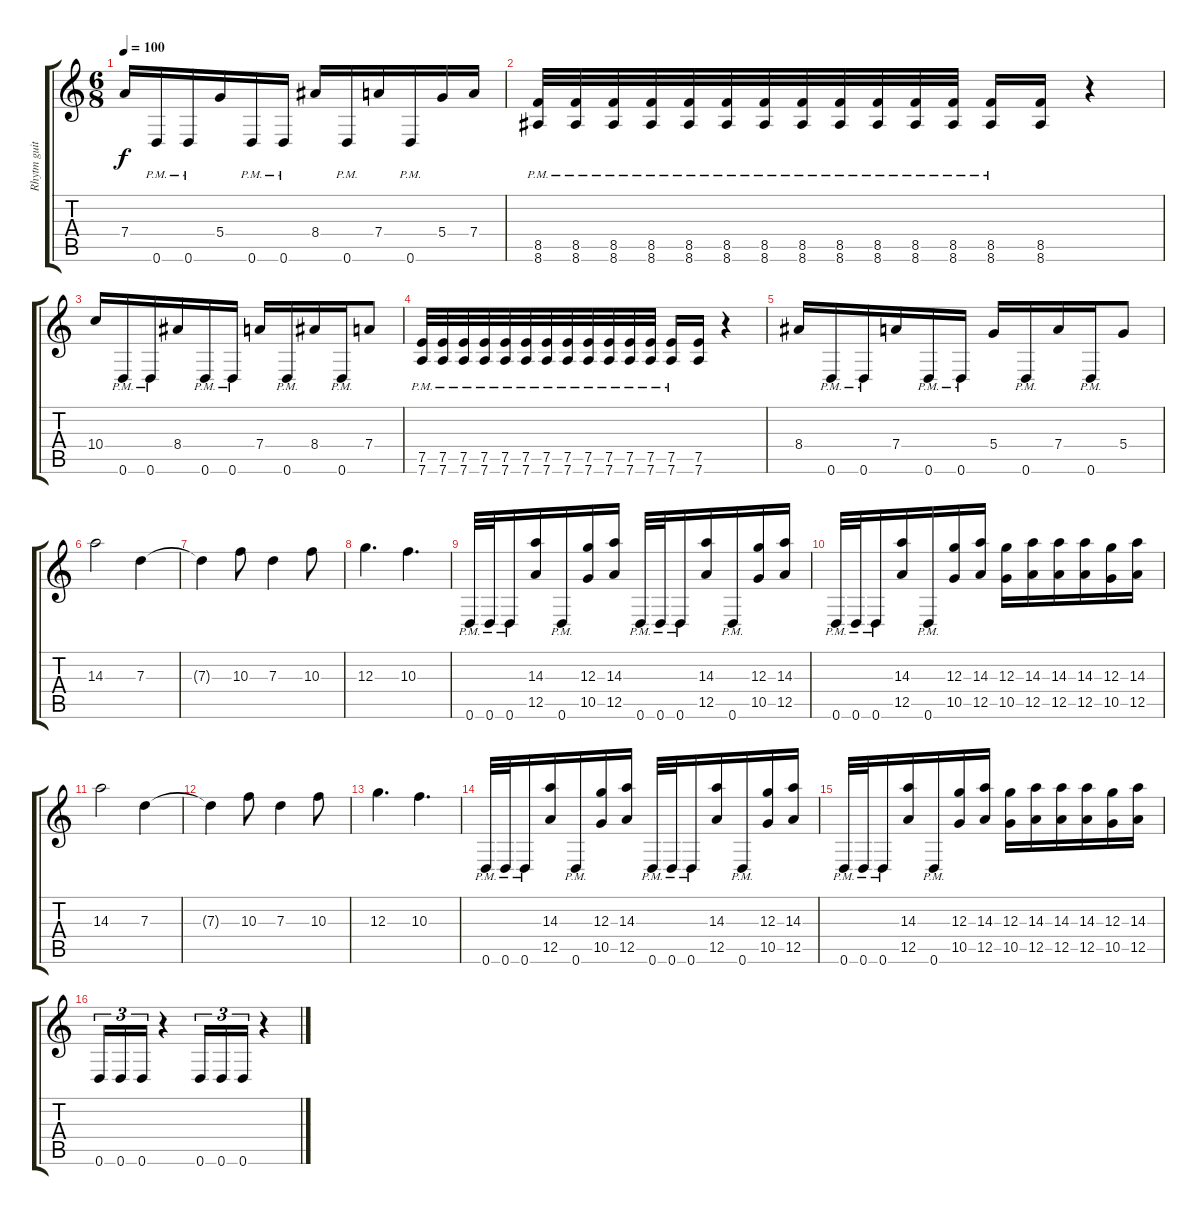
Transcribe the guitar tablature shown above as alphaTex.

\track ("Rhytm guitar" "Rhytm guit") {instrument distortionguitar}
\staff {score tabs}
\tuning (E4 B3 G3 D3 A2 D2) {hide}
\ts (6 8)
\tempo 100
\clef g2
\ks c
7.4.16{dy f} 0.6{pm}.16 0.6{pm}.16 5.4.16 0.6{pm}.16 0.6{pm}.16 8.4.16 0.6{pm}.16 7.4.16 0.6{pm}.16 5.4.16 7.4.16 |
(8.5{pm} 8.6{pm}).32 (8.5{pm} 8.6{pm}).32 (8.5{pm} 8.6{pm}).32 (8.5{pm} 8.6{pm}).32 (8.5{pm} 8.6{pm}).32 (8.5{pm} 8.6{pm}).32 (8.5{pm} 8.6{pm}).32 (8.5{pm} 8.6{pm}).32 (8.5{pm} 8.6{pm}).32 (8.5{pm} 8.6{pm}).32 (8.5{pm} 8.6{pm}).32 (8.5{pm} 8.6{pm}).32 (8.5{pm} 8.6{pm}).16 (8.5 8.6).16 r.4 |
10.4.16 0.6{pm}.16 0.6{pm}.16 8.4.16 0.6{pm}.16 0.6{pm}.16 7.4.16 0.6{pm}.16 8.4.16 0.6{pm}.16 7.4.8 |
(7.5{pm} 7.6{pm}).32 (7.5{pm} 7.6{pm}).32 (7.5{pm} 7.6{pm}).32 (7.5{pm} 7.6{pm}).32 (7.5{pm} 7.6{pm}).32 (7.5{pm} 7.6{pm}).32 (7.5{pm} 7.6{pm}).32 (7.5{pm} 7.6{pm}).32 (7.5{pm} 7.6{pm}).32 (7.5{pm} 7.6{pm}).32 (7.5{pm} 7.6{pm}).32 (7.5{pm} 7.6{pm}).32 (7.5{pm} 7.6{pm}).16 (7.5 7.6).16 r.4 |
8.4.16 0.6{pm}.16 0.6{pm}.16 7.4.16 0.6{pm}.16 0.6{pm}.16 5.4.16 0.6{pm}.16 7.4.16 0.6{pm}.16 5.4.8 |
14.3.2 7.3.4 |
7.3{t}.4 10.3.8 7.3.4 10.3.8 |
12.3.4{d} 10.3.4{d} |
0.6{pm}.32 0.6{pm}.32 0.6{pm}.16 (14.3 12.5).16 0.6{pm}.16 (12.3 10.5).16 (14.3 12.5).16 0.6{pm}.32 0.6{pm}.32 0.6{pm}.16 (14.3 12.5).16 0.6{pm}.16 (12.3 10.5).16 (14.3 12.5).16 |
0.6{pm}.32 0.6{pm}.32 0.6{pm}.16 (14.3 12.5).16 0.6{pm}.16 (12.3 10.5).16 (14.3 12.5).16 (12.3 10.5).16 (14.3 12.5).16 (14.3 12.5).16 (14.3 12.5).16 (12.3 10.5).16 (14.3 12.5).16 |
14.3.2 7.3.4 |
7.3{t}.4 10.3.8 7.3.4 10.3.8 |
12.3.4{d} 10.3.4{d} |
0.6{pm}.32 0.6{pm}.32 0.6{pm}.16 (14.3 12.5).16 0.6{pm}.16 (12.3 10.5).16 (14.3 12.5).16 0.6{pm}.32 0.6{pm}.32 0.6{pm}.16 (14.3 12.5).16 0.6{pm}.16 (12.3 10.5).16 (14.3 12.5).16 |
0.6{pm}.32 0.6{pm}.32 0.6{pm}.16 (14.3 12.5).16 0.6{pm}.16 (12.3 10.5).16 (14.3 12.5).16 (12.3 10.5).16 (14.3 12.5).16 (14.3 12.5).16 (14.3 12.5).16 (12.3 10.5).16 (14.3 12.5).16 |
0.6.16{tu (3 2)} 0.6.16{tu (3 2)} 0.6.16{tu (3 2)} r.4 0.6.16{tu (3 2)} 0.6.16{tu (3 2)} 0.6.16{tu (3 2)} r.4
